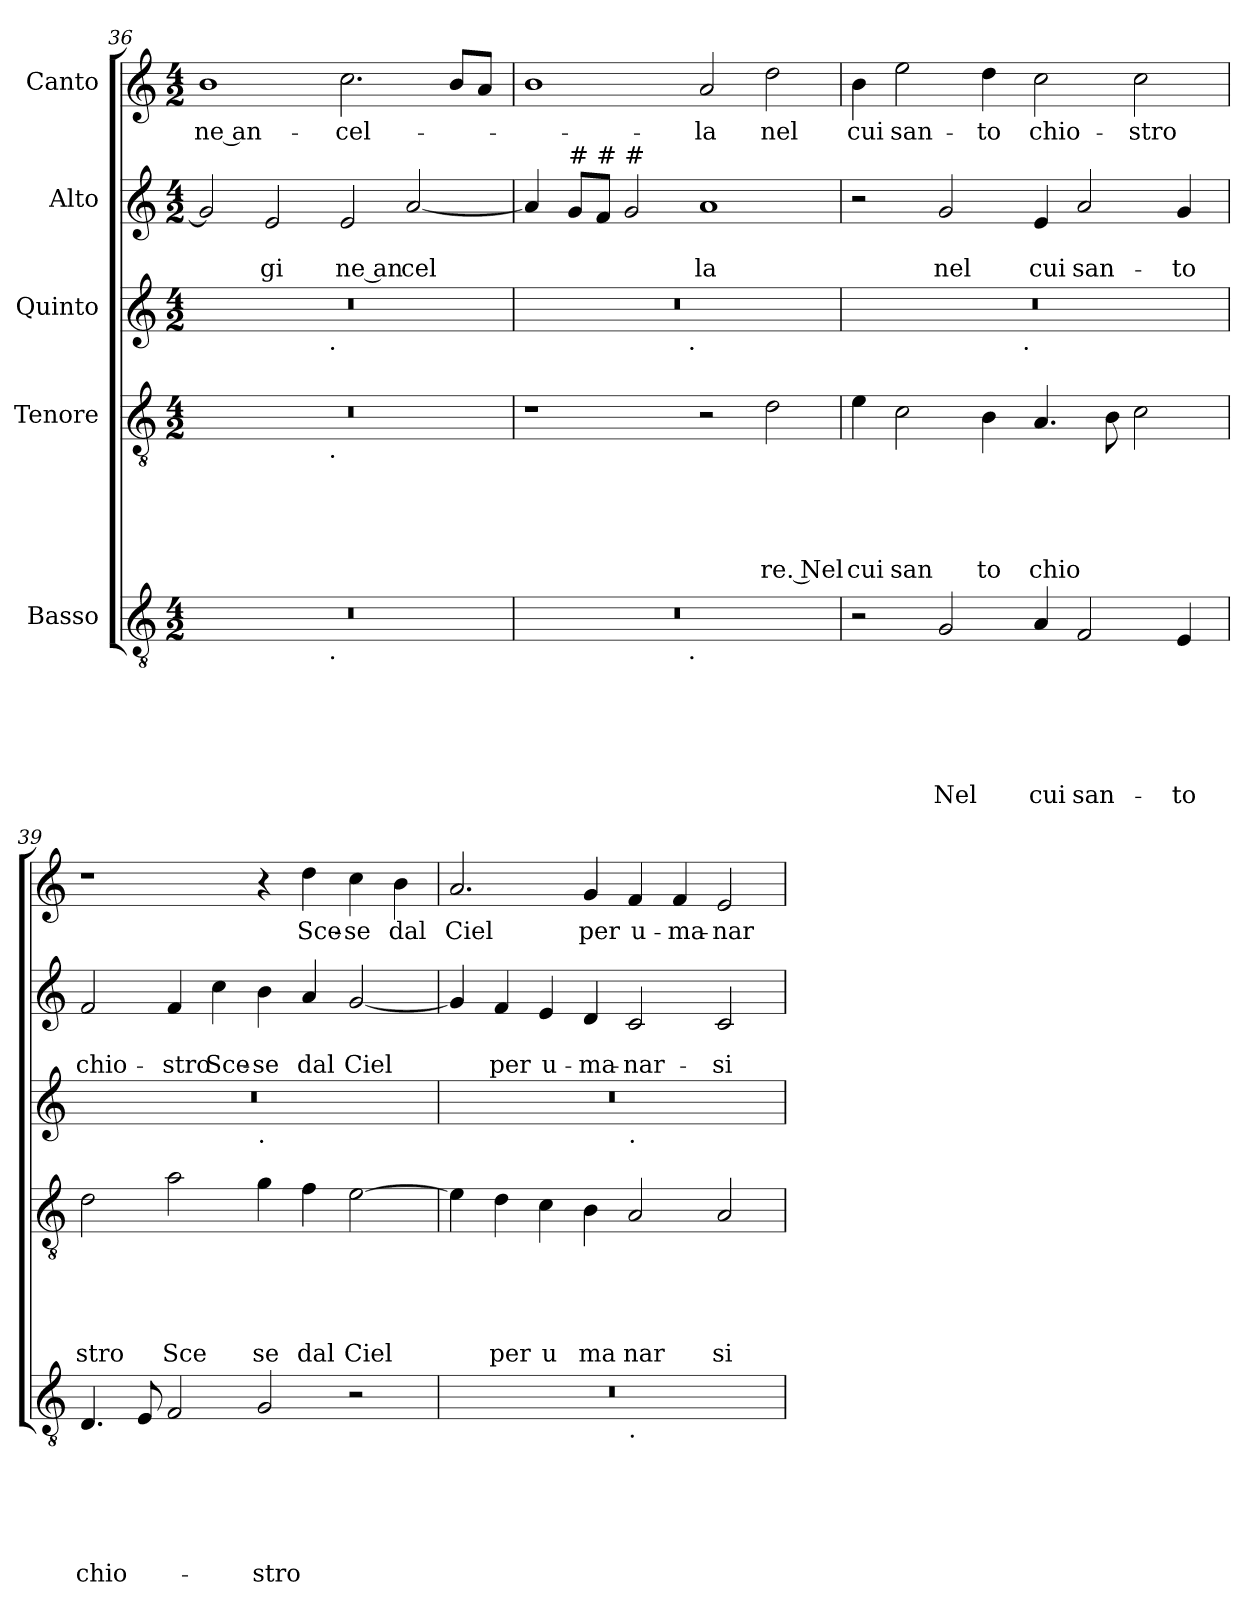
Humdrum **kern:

**kern	**text	**text	**text	**text	**text	**text	**kern	**text	**text	**text	**text	**text	**kern	**kern	**text	**text	**kern	**text
*part5	*part5	*part5	*part5	*part5	*part5	*part5	*part4	*part4	*part4	*part4	*part4	*part4	*part3	*part2	*part2	*part2	*part1	*part1
*staff5	*staff5	*staff5	*staff5	*staff5	*staff5	*staff5	*staff4	*staff4	*staff4	*staff4	*staff4	*staff4	*staff3	*staff2	*staff2	*staff2	*staff1	*staff1
*I"Basso	*	*	*	*	*	*	*I"Tenore	*	*	*	*	*	*I"Quinto	*I"Alto	*	*	*I"Canto	*
*clefGv2	*	*	*	*	*	*	*clefGv2	*	*	*	*	*	*clefG2	*clefG2	*	*	*clefG2	*
*k[]	*	*	*	*	*	*	*k[]	*	*	*	*	*	*k[]	*k[]	*	*	*k[]	*
*C:	*	*	*	*	*	*	*C:	*	*	*	*	*	*C:	*C:	*	*	*C:	*
*M4/2	*	*	*	*	*	*	*M4/2	*	*	*	*	*	*M4/2	*M4/2	*	*	*M4/2	*
=36	=36	=36	=36	=36	=36	=36	=36	=36	=36	=36	=36	=36	=36	=36	=36	=36	=36	=36
!	!	!	!	!	!	!	!	!	!	!	!	!	!	!	!	!	!	!LO:LY:b:rj
*^	*	*	*	*	*	*	*^	*	*	*	*	*	*^	*	*	*	*	*
0r	2ryy	.	.	.	.	.	.	0r	2ryy	.	.	.	.	.	0r	2ryy	2g/]	.	.	1b	-ne an-
!	!	!	!	!	!	!	!	!	!	!	!	!	!	!	!	!	!	!	!LO:LY:b	!	!
.	4...ryy	.	.	.	.	.	.	.	4...ryy	.	.	.	.	.	.	4...ryy	2e/	.	gi	.	.
!	!	!	!	!	!	!	!	!	!	!	!	!	!	!	!	!LO:TX:b:t=.	!	!	!	!	!
!	!	!	!	!	!	!	!	!	!LO:TX:b:t=.	!	!	!	!	!	!	!	!	!	!	!	!
!	!LO:TX:b:t=.	!	!	!	!	!	!	!	!	!	!	!	!	!	!	!	!	!	!	!	!
.	1ryy	.	.	.	.	.	.	.	1ryy	.	.	.	.	.	.	1ryy	.	.	.	.	.
!	!	!	!	!	!	!	!	!	!	!	!	!	!	!	!	!	!	!	!LO:LY:b:rj	!	!LO:LY:b
.	.	.	.	.	.	.	.	.	.	.	.	.	.	.	.	.	2e/	.	ne an	2.cc\	-cel-
!	!	!	!	!	!	!	!	!	!	!	!	!	!	!	!	!	!	!	!LO:LY:b	!	!
.	.	.	.	.	.	.	.	.	.	.	.	.	.	.	.	.	[<2a/	.	cel	.	.
.	.	.	.	.	.	.	.	.	.	.	.	.	.	.	.	.	.	.	.	8b/L	.
.	.	.	.	.	.	.	.	.	.	.	.	.	.	.	.	.	.	.	.	8a/J	.
.	32ryy	.	.	.	.	.	.	.	32ryy	.	.	.	.	.	.	32ryy	.	.	.	.	.
*	*	*	*	*	*	*	*	*v	*v	*	*	*	*	*	*	*	*	*	*	*	*
=37	=37	=37	=37	=37	=37	=37	=37	=37	=37	=37	=37	=37	=37	=37	=37	=37	=37	=37	=37	=37
0r	2ryy	.	.	.	.	.	.	1r	.	.	.	.	.	0r	2ryy	4a/]	.	.	1b	.
!	!	!	!	!	!	!	!	!	!	!	!	!	!	!	!	!LO:TX:a:t=# # #	!	!	!	!
.	.	.	.	.	.	.	.	.	.	.	.	.	.	.	.	8g/L	.	.	.	.
.	.	.	.	.	.	.	.	.	.	.	.	.	.	.	.	8f/J	.	.	.	.
.	4...ryy	.	.	.	.	.	.	.	.	.	.	.	.	.	4...ryy	2g/	.	.	.	.
!	!	!	!	!	!	!	!	!	!	!	!	!	!	!	!LO:TX:b:t=.	!	!	!	!	!
!	!LO:TX:b:t=.	!	!	!	!	!	!	!	!	!	!	!	!	!	!	!	!	!	!	!
.	1ryy	.	.	.	.	.	.	.	.	.	.	.	.	.	1ryy	.	.	.	.	.
!	!	!	!	!	!	!	!	!	!	!	!	!	!	!	!	!	!	!LO:LY:b	!	!LO:LY:b
.	.	.	.	.	.	.	.	2r	.	.	.	.	.	.	.	1a	.	la	2a/	-la
!	!	!	!	!	!	!	!	!	!	!	!	!	!LO:LY:b:rj	!	!	!	!	!	!	!LO:LY:b
.	.	.	.	.	.	.	.	2d\	.	.	.	.	-re. Nel	.	.	.	.	.	2dd\	nel
.	32ryy	.	.	.	.	.	.	.	.	.	.	.	.	.	32ryy	.	.	.	.	.
!!LO:PB:g=z
=38	=38	=38	=38	=38	=38	=38	=38	=38	=38	=38	=38	=38	=38	=38	=38	=38	=38	=38	=38	=38
!	!	!	!	!	!	!	!	!	!	!	!	!	!LO:LY:b	!	!	!	!	!	!	!LO:LY:b
*v	*v	*	*	*	*	*	*	*	*	*	*	*	*	*	*	*	*	*	*	*
2r	.	.	.	.	.	.	4e\	.	.	.	.	cui	0r	2ryy	2r	.	.	4b\	cui
!	!	!	!	!	!	!	!	!	!	!	!	!LO:LY:b	!	!	!	!	!	!	!LO:LY:b
.	.	.	.	.	.	.	2c\	.	.	.	.	san	.	.	.	.	.	2ee\	san-
!	!	!	!	!	!	!LO:LY:b	!	!	!	!	!	!	!	!	!	!	!LO:LY:b	!	!
2G/	.	.	.	.	.	Nel	.	.	.	.	.	.	.	4...ryy	2g/	.	nel	.	.
!	!	!	!	!	!	!	!	!	!	!	!	!LO:LY:b	!	!	!	!	!	!	!LO:LY:b
.	.	.	.	.	.	.	4B\	.	.	.	.	to	.	.	.	.	.	4dd\	-to
!	!	!	!	!	!	!	!	!	!	!	!	!	!	!LO:TX:b:t=.	!	!	!	!	!
.	.	.	.	.	.	.	.	.	.	.	.	.	.	1ryy	.	.	.	.	.
!	!	!	!	!	!	!LO:LY:b	!	!	!	!	!	!LO:LY:b	!	!	!	!	!LO:LY:b	!	!LO:LY:b
4A/	.	.	.	.	.	cui	4.A/	.	.	.	.	chio	.	.	4e/	.	cui	2cc\	chio-
!	!	!	!	!	!	!LO:LY:b	!	!	!	!	!	!	!	!	!	!	!LO:LY:b	!	!
2F/	.	.	.	.	.	san-	.	.	.	.	.	.	.	.	2a/	.	san-	.	.
.	.	.	.	.	.	.	8B\	.	.	.	.	.	.	.	.	.	.	.	.
!	!	!	!	!	!	!	!	!	!	!	!	!	!	!	!	!	!	!	!LO:LY:b
.	.	.	.	.	.	.	2c\	.	.	.	.	.	.	.	.	.	.	2cc\	-stro
!	!	!	!	!	!	!LO:LY:b	!	!	!	!	!	!	!	!	!	!	!LO:LY:b	!	!
4E/	.	.	.	.	.	-to	.	.	.	.	.	.	.	.	4g/	.	-to	.	.
.	.	.	.	.	.	.	.	.	.	.	.	.	.	32ryy	.	.	.	.	.
=39	=39	=39	=39	=39	=39	=39	=39	=39	=39	=39	=39	=39	=39	=39	=39	=39	=39	=39	=39
!	!	!	!	!	!	!LO:LY:b	!	!	!	!	!	!LO:LY:b	!	!	!	!	!LO:LY:b	!	!
4.D/	.	.	.	.	.	chio-	2d\	.	.	.	.	stro	0r	1ryy	2f/	.	chio-	1r	.
8E/	.	.	.	.	.	.	.	.	.	.	.	.	.	.	.	.	.	.	.
!	!	!	!	!	!	!	!	!	!	!	!	!LO:LY:b	!	!	!	!	!LO:LY:b	!	!
2F/	.	.	.	.	.	.	2a\	.	.	.	.	Sce	.	.	4f/	.	-stro	.	.
!	!	!	!	!	!	!	!	!	!	!	!	!	!	!	!	!	!LO:LY:b	!	!
.	.	.	.	.	.	.	.	.	.	.	.	.	.	.	4cc\	.	Sce-	.	.
!	!	!	!	!	!	!	!	!	!	!	!	!	!	!LO:TX:b:t=.	!	!	!	!	!
!	!	!	!	!	!	!LO:LY:b	!	!	!	!	!	!LO:LY:b	!	!	!	!	!LO:LY:b	!	!
2G/	.	.	.	.	.	-stro	4g\	.	.	.	.	se	.	1ryy	4b\	.	-se	4r	.
!	!	!	!	!	!	!	!	!	!	!	!	!LO:LY:b	!	!	!	!	!LO:LY:b	!	!LO:LY:b
.	.	.	.	.	.	.	4f\	.	.	.	.	dal	.	.	4a/	.	dal	4dd\	Sce-
!	!	!	!	!	!	!	!	!	!	!	!	!LO:LY:b	!	!	!	!	!LO:LY:b	!	!LO:LY:b
2r	.	.	.	.	.	.	[>2e\	.	.	.	.	Ciel	.	.	[<2g/	.	Ciel	4cc\	-se
!	!	!	!	!	!	!	!	!	!	!	!	!	!	!	!	!	!	!	!LO:LY:b
.	.	.	.	.	.	.	.	.	.	.	.	.	.	.	.	.	.	4b\	dal
=40	=40	=40	=40	=40	=40	=40	=40	=40	=40	=40	=40	=40	=40	=40	=40	=40	=40	=40	=40
!	!	!	!	!	!	!	!	!	!	!	!	!	!	!	!	!	!	!	!LO:LY:b
*^	*	*	*	*	*	*	*	*	*	*	*	*	*	*	*	*	*	*	*
0r	1ryy	.	.	.	.	.	.	4e\]	.	.	.	.	.	0r	1ryy	4g/]	.	.	2.a/	Ciel
!	!	!	!	!	!	!	!	!	!	!	!	!	!LO:LY:b	!	!	!	!	!LO:LY:b	!	!
.	.	.	.	.	.	.	.	4d\	.	.	.	.	per	.	.	4f/	.	per	.	.
!	!	!	!	!	!	!	!	!	!	!	!	!	!LO:LY:b	!	!	!	!	!LO:LY:b	!	!
.	.	.	.	.	.	.	.	4c\	.	.	.	.	u	.	.	4e/	.	u-	.	.
!	!	!	!	!	!	!	!	!	!	!	!	!	!LO:LY:b	!	!	!	!	!LO:LY:b	!	!LO:LY:b
.	.	.	.	.	.	.	.	4B\	.	.	.	.	ma	.	.	4d/	.	-ma-	4g/	per
!	!	!	!	!	!	!	!	!	!	!	!	!	!	!	!LO:TX:b:t=.	!	!	!	!	!
!	!LO:TX:b:t=.	!	!	!	!	!	!	!	!	!	!	!	!	!	!	!	!	!	!	!
!	!	!	!	!	!	!	!	!	!	!	!	!	!LO:LY:b	!	!	!	!	!LO:LY:b	!	!LO:LY:b
.	1ryy	.	.	.	.	.	.	2A/	.	.	.	.	nar	.	1ryy	2c/	.	-nar-	4f/	u-
!	!	!	!	!	!	!	!	!	!	!	!	!	!	!	!	!	!	!	!	!LO:LY:b
.	.	.	.	.	.	.	.	.	.	.	.	.	.	.	.	.	.	.	4f/	-ma-
!	!	!	!	!	!	!	!	!	!	!	!	!	!LO:LY:b	!	!	!	!	!LO:LY:b	!	!LO:LY:b
.	.	.	.	.	.	.	.	2A/	.	.	.	.	si	.	.	2c/	.	-si	2e/	-nar-
*v	*v	*	*	*	*	*	*	*	*	*	*	*	*	*v	*v	*	*	*	*	*
=	=	=	=	=	=	=	=	=	=	=	=	=	=	=	=	=	=	=
*-	*-	*-	*-	*-	*-	*-	*-	*-	*-	*-	*-	*-	*-	*-	*-	*-	*-	*-
